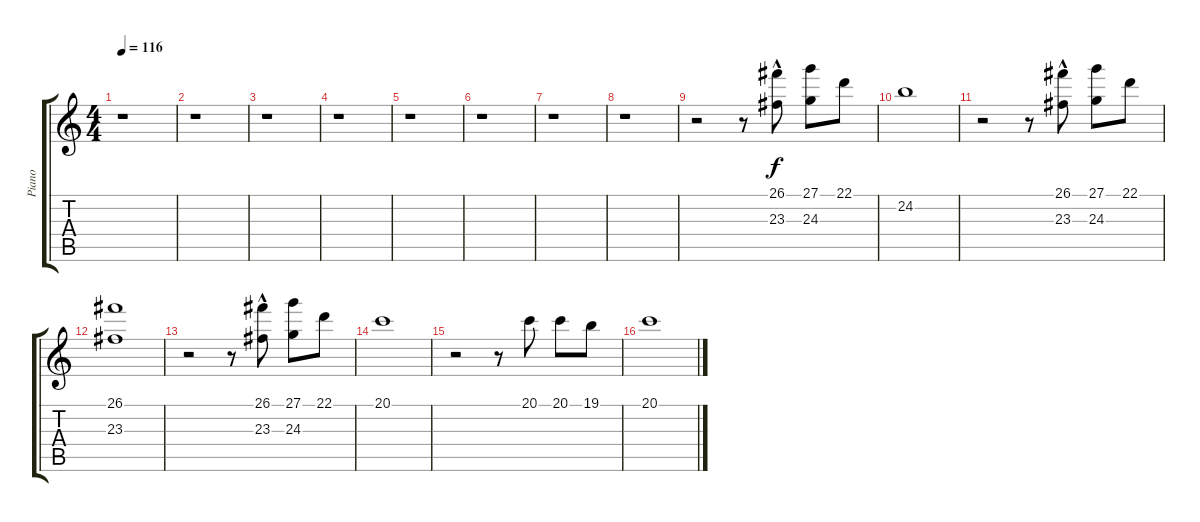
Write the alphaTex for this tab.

\track ("Piano" "Piano") {instrument honkytonkpiano}
\staff {score tabs}
\tuning (E4 B3 G3 D3 A2 E2) {hide}
\ts (4 4)
\tempo 116
\clef g2
\ks c
r.1{dy f instrument honkytonkpiano} |
r.1 |
r.1 |
r.1 |
r.1 |
r.1 |
r.1 |
r.1 |
r.2 r.8 (26.1{hac} 23.3{hac}).8 (27.1 24.3).8 22.1.8 |
24.2.1 |
r.2 r.8 (26.1{hac} 23.3{hac}).8 (27.1 24.3).8 22.1.8 |
(26.1 23.3).1 |
r.2 r.8 (26.1{hac} 23.3{hac}).8 (27.1 24.3).8 22.1.8 |
20.1.1 |
r.2 r.8 20.1.8 20.1.8 19.1.8 |
20.1.1
